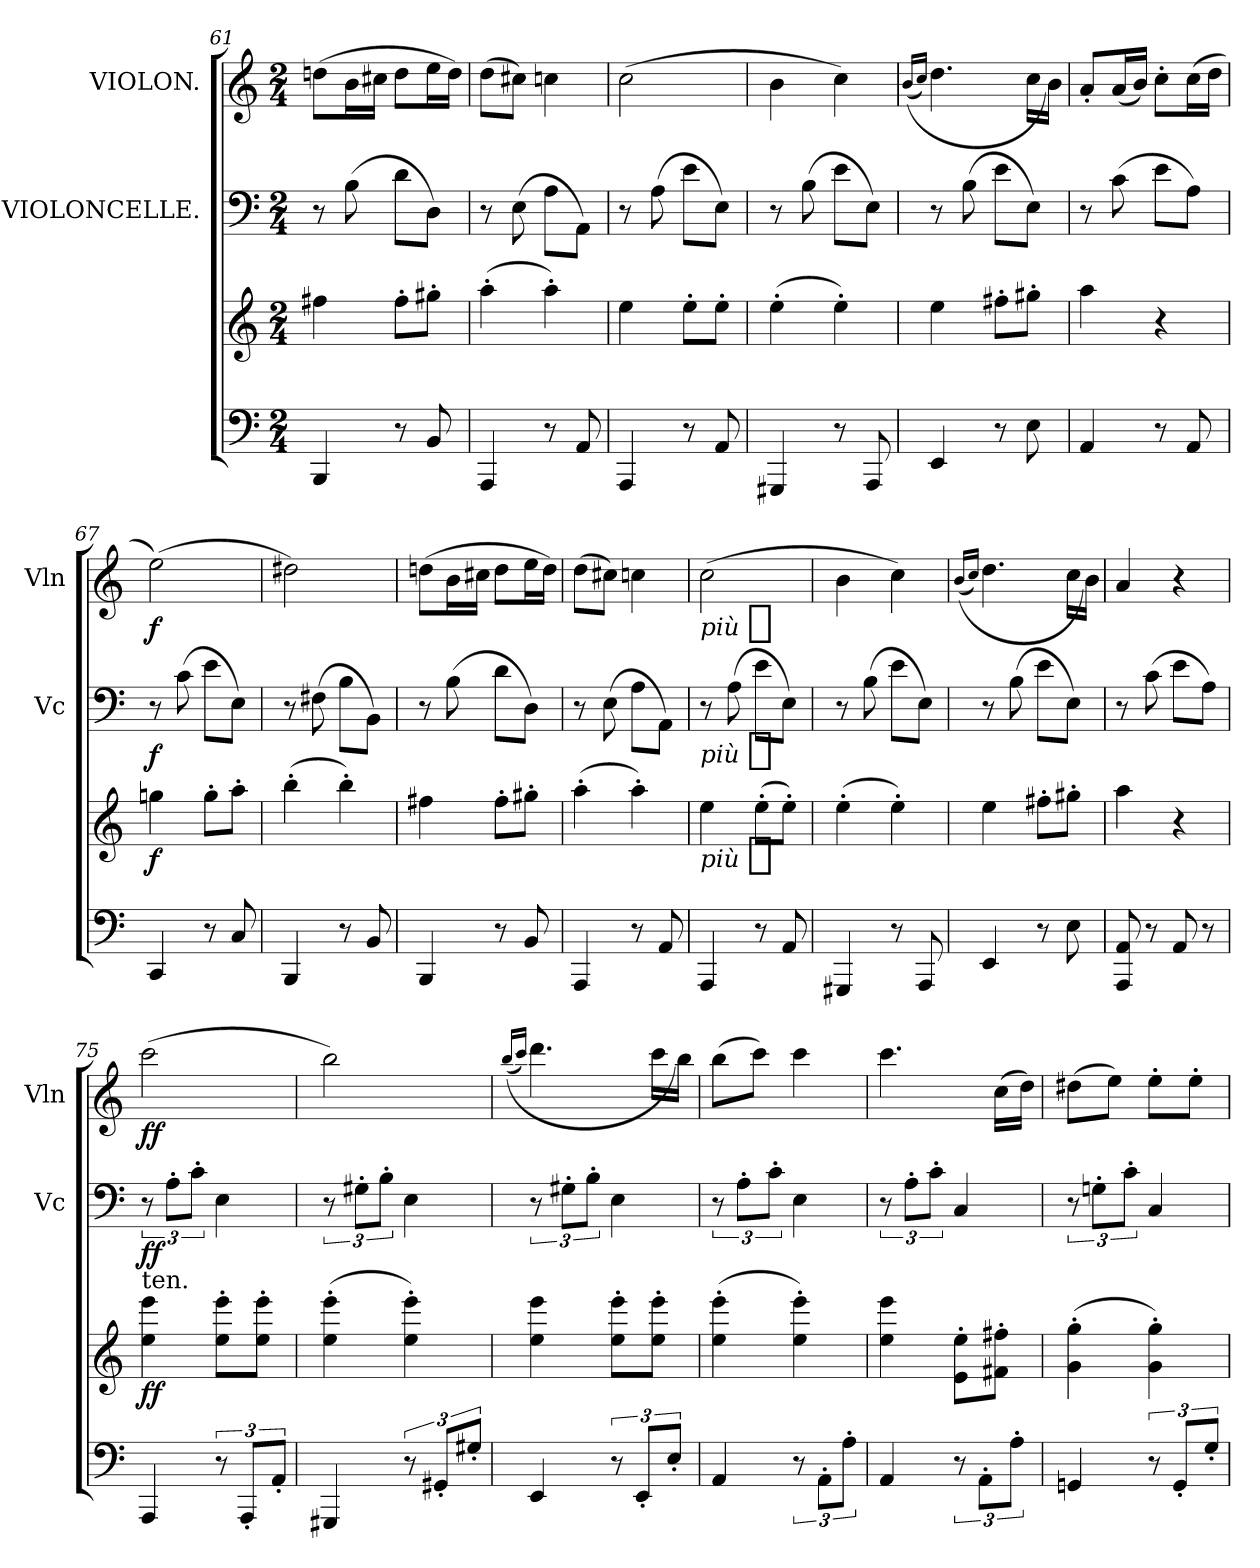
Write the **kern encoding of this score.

**kern	**kern	**dynam	**kern	**dynam	**kern	**dynam
*part3	*part3	*part3	*part2	*part2	*part1	*part1
*staff4	*staff3	*staff3/4	*staff2	*staff2	*staff1	*staff1
*	*	*	*I"VIOLONCELLE.	*	*I"VIOLON.	*
*	*	*	*I'Vc	*	*I'Vln	*
*clefF4	*clefG2	*	*clefF4	*	*clefG2	*
*k[]	*k[]	*	*k[]	*	*k[]	*
*M2/4	*M2/4	*	*M2/4	*	*M2/4	*
=61	=61	=61	=61	=61	=61	=61
4BBB/	4ff#X\	.	8r	.	(>8ddn\L	.
.	.	.	(>8B\	.	16b\L	.
.	.	.	.	.	16cc#X\JJ	.
8r	8ff#'\L	.	8d\L	.	8dd\L	.
8BB/	8gg#X'\J	.	8D\J)	.	16ee\L	.
.	.	.	.	.	16dd\JJ)	.
=62	=62	=62	=62	=62	=62	=62
4AAA/	(>4aa'\	.	8r	.	(>8dd\L	.
.	.	.	(>8E\	.	8cc#X\J)	.
8r	4aa'\)	.	8A\L	.	4ccn\	.
8AA/	.	.	8AA\J)	.	.	.
=63	=63	=63	=63	=63	=63	=63
4AAA/	4ee\	.	8r	.	(>2cc\	.
.	.	.	(>8A\	.	.	.
8r	8ee'\L	.	8e\L	.	.	.
8AA/	8ee'\J	.	8E\J)	.	.	.
=64	=64	=64	=64	=64	=64	=64
4GGG#X/	(>4ee'\	.	8r	.	4b\	.
.	.	.	(>8B\	.	.	.
8r	4ee'\)	.	8e\L	.	4cc\)	.
8AAA/	.	.	8E\J)	.	.	.
!!LO:LB:g=z
=65	=65	=65	=65	=65	=65	=65
.	.	.	.	.	(<(>16qqb/LL	.
.	.	.	.	.	16qqcc/JJ)	.
4EE/	4ee\	.	8r	.	4.dd\	.
.	.	.	(>8B\	.	.	.
8r	8ff#X'\L	.	8e\L	.	.	.
8E\	8gg#X'\J	.	8E\J)	.	16cc\LL	.
.	.	.	.	.	16b\JJ)	.
=66	=66	=66	=66	=66	=66	=66
4AA/	4aa\	.	8r	.	8a'/L	.
.	.	.	(>8c\	.	(<16a/L	.
.	.	.	.	.	16b/JJ)	.
8r	4r	.	8e\L	.	8cc'\L	.
8AA/	.	.	8A\J)	.	(>16cc\L	.
.	.	.	.	.	16dd\JJ	.
=67	=67	=67	=67	=67	=67	=67
!	!	!LO:DY:b	!	!LO:DY:b	!	!LO:DY:b
4CC/	4ggn\	f	8r	f	(>2ee\)	f
.	.	.	(>8c\	.	.	.
8r	8gg'\L	.	8e\L	.	.	.
8C/	8aa'\J	.	8E\J)	.	.	.
=68	=68	=68	=68	=68	=68	=68
4BBB/	(>4bb'\	.	8r	.	2dd#X\)	.
.	.	.	(>8F#X\	.	.	.
8r	4bb'\)	.	8B\L	.	.	.
8BB/	.	.	8BB\J)	.	.	.
=69	=69	=69	=69	=69	=69	=69
4BBB/	4ff#X\	.	8r	.	(>8ddn\L	.
.	.	.	(>8B\	.	16b\L	.
.	.	.	.	.	16cc#X\JJ	.
8r	8ff#'\L	.	8d\L	.	8dd\L	.
8BB/	8gg#X'\J	.	8D\J)	.	16ee\L	.
.	.	.	.	.	16dd\JJ)	.
=70	=70	=70	=70	=70	=70	=70
4AAA/	(>4aa'\	.	8r	.	(>8dd\L	.
.	.	.	(>8E\	.	8cc#X\J)	.
8r	4aa'\)	.	8A\L	.	4ccn\	.
8AA/	.	.	8AA\J)	.	.	.
=71	=71	=71	=71	=71	=71	=71
!	!	!LO:DY:b:t=più %s	!	!LO:DY:b:t=più %s	!	!LO:DY:b:t=più %s
4AAA/	4ee\	f	8r	f	(>2cc\	f
.	.	.	(>8A\	.	.	.
8r	(>8ee'\L	.	8e\L	.	.	.
8AA/	8ee'\J)	.	8E\J)	.	.	.
=72	=72	=72	=72	=72	=72	=72
4GGG#X/	(>4ee'\	.	8r	.	4b\	.
.	.	.	(>8B\	.	.	.
8r	4ee'\)	.	8e\L	.	4cc\)	.
8AAA/	.	.	8E\J)	.	.	.
=73	=73	=73	=73	=73	=73	=73
.	.	.	.	.	(<(>16qqb/LL	.
.	.	.	.	.	16qqcc/JJ)	.
4EE/	4ee\	.	8r	.	4.dd\	.
.	.	.	(>8B\	.	.	.
8r	8ff#X'\L	.	8e\L	.	.	.
8E\	8gg#X'\J	.	8E\J)	.	16cc\LL	.
.	.	.	.	.	16b\JJ)	.
=74	=74	=74	=74	=74	=74	=74
8AAA/ 8AA/	4aa\	.	8r	.	4a/	.
8r	.	.	(>8c\	.	.	.
8AA/	4r	.	8e\L	.	4r	.
8r	.	.	8A\J)	.	.	.
!!LO:PB:g=z
=75	=75	=75	=75	=75	=75	=75
!	!LO:TX:a:t=ten.	!	!	!	!	!
!	!	!LO:DY:b	!	!LO:DY:b	!	!LO:DY:b
4AAA/	4ee\ 4eee\	ff	12r	ff	(>2ccc\	ff
.	.	.	12A'\L	.	.	.
.	.	.	12c'\J	.	.	.
12r	8ee'\ 8eee'\L	.	4E\	.	.	.
12AAA'/L	.	.	.	.	.	.
.	8ee'\ 8eee'\J	.	.	.	.	.
12AA'/J	.	.	.	.	.	.
=76	=76	=76	=76	=76	=76	=76
4GGG#X/	(>4ee'\ 4eee'\	.	12r	.	2bb\)	.
.	.	.	12G#X'\L	.	.	.
.	.	.	12B'\J	.	.	.
12r	4ee'\ 4eee'\)	.	4E\	.	.	.
12GG#X'/L	.	.	.	.	.	.
12G#X'/J	.	.	.	.	.	.
=77	=77	=77	=77	=77	=77	=77
.	.	.	.	.	(<(>16qqbb/LL	.
.	.	.	.	.	16qqccc/JJ)	.
4EE/	4ee\ 4eee\	.	12r	.	4.ddd\	.
.	.	.	12G#X'\L	.	.	.
.	.	.	12B'\J	.	.	.
12r	8ee'\ 8eee'\L	.	4E\	.	.	.
12EE'/L	.	.	.	.	.	.
.	8ee'\ 8eee'\J	.	.	.	16ccc\LL	.
12E'/J	.	.	.	.	.	.
.	.	.	.	.	16bb\JJ)	.
=78	=78	=78	=78	=78	=78	=78
4AA/	(>4ee'\ 4eee'\	.	12r	.	(>8bb\L	.
.	.	.	12A'\L	.	.	.
.	.	.	.	.	8ccc\J)	.
.	.	.	12c'\J	.	.	.
12r	4ee'\ 4eee'\)	.	4E\	.	4ccc\	.
12AA'\L	.	.	.	.	.	.
12A'\J	.	.	.	.	.	.
=79	=79	=79	=79	=79	=79	=79
4AA/	4ee\ 4eee\	.	12r	.	4.ccc\	.
.	.	.	12A'\L	.	.	.
.	.	.	12c'\J	.	.	.
12r	8e'\ 8ee'\L	.	4C/	.	.	.
12AA'\L	.	.	.	.	.	.
.	8f#X'\ 8ff#X'\J	.	.	.	(>16cc\LL	.
12A'\J	.	.	.	.	.	.
.	.	.	.	.	16dd\JJ)	.
=80	=80	=80	=80	=80	=80	=80
4GGn/	(>4g'\ 4gg'\	.	12r	.	(>8dd#X\L	.
.	.	.	12Gn'\L	.	.	.
.	.	.	.	.	8ee\J)	.
.	.	.	12c'\J	.	.	.
12r	4g'\ 4gg'\)	.	4C/	.	8ee'\L	.
12GG'/L	.	.	.	.	.	.
.	.	.	.	.	8ee'\J	.
12G'/J	.	.	.	.	.	.
=	=	=	=	=	=	=
*-	*-	*-	*-	*-	*-	*-
